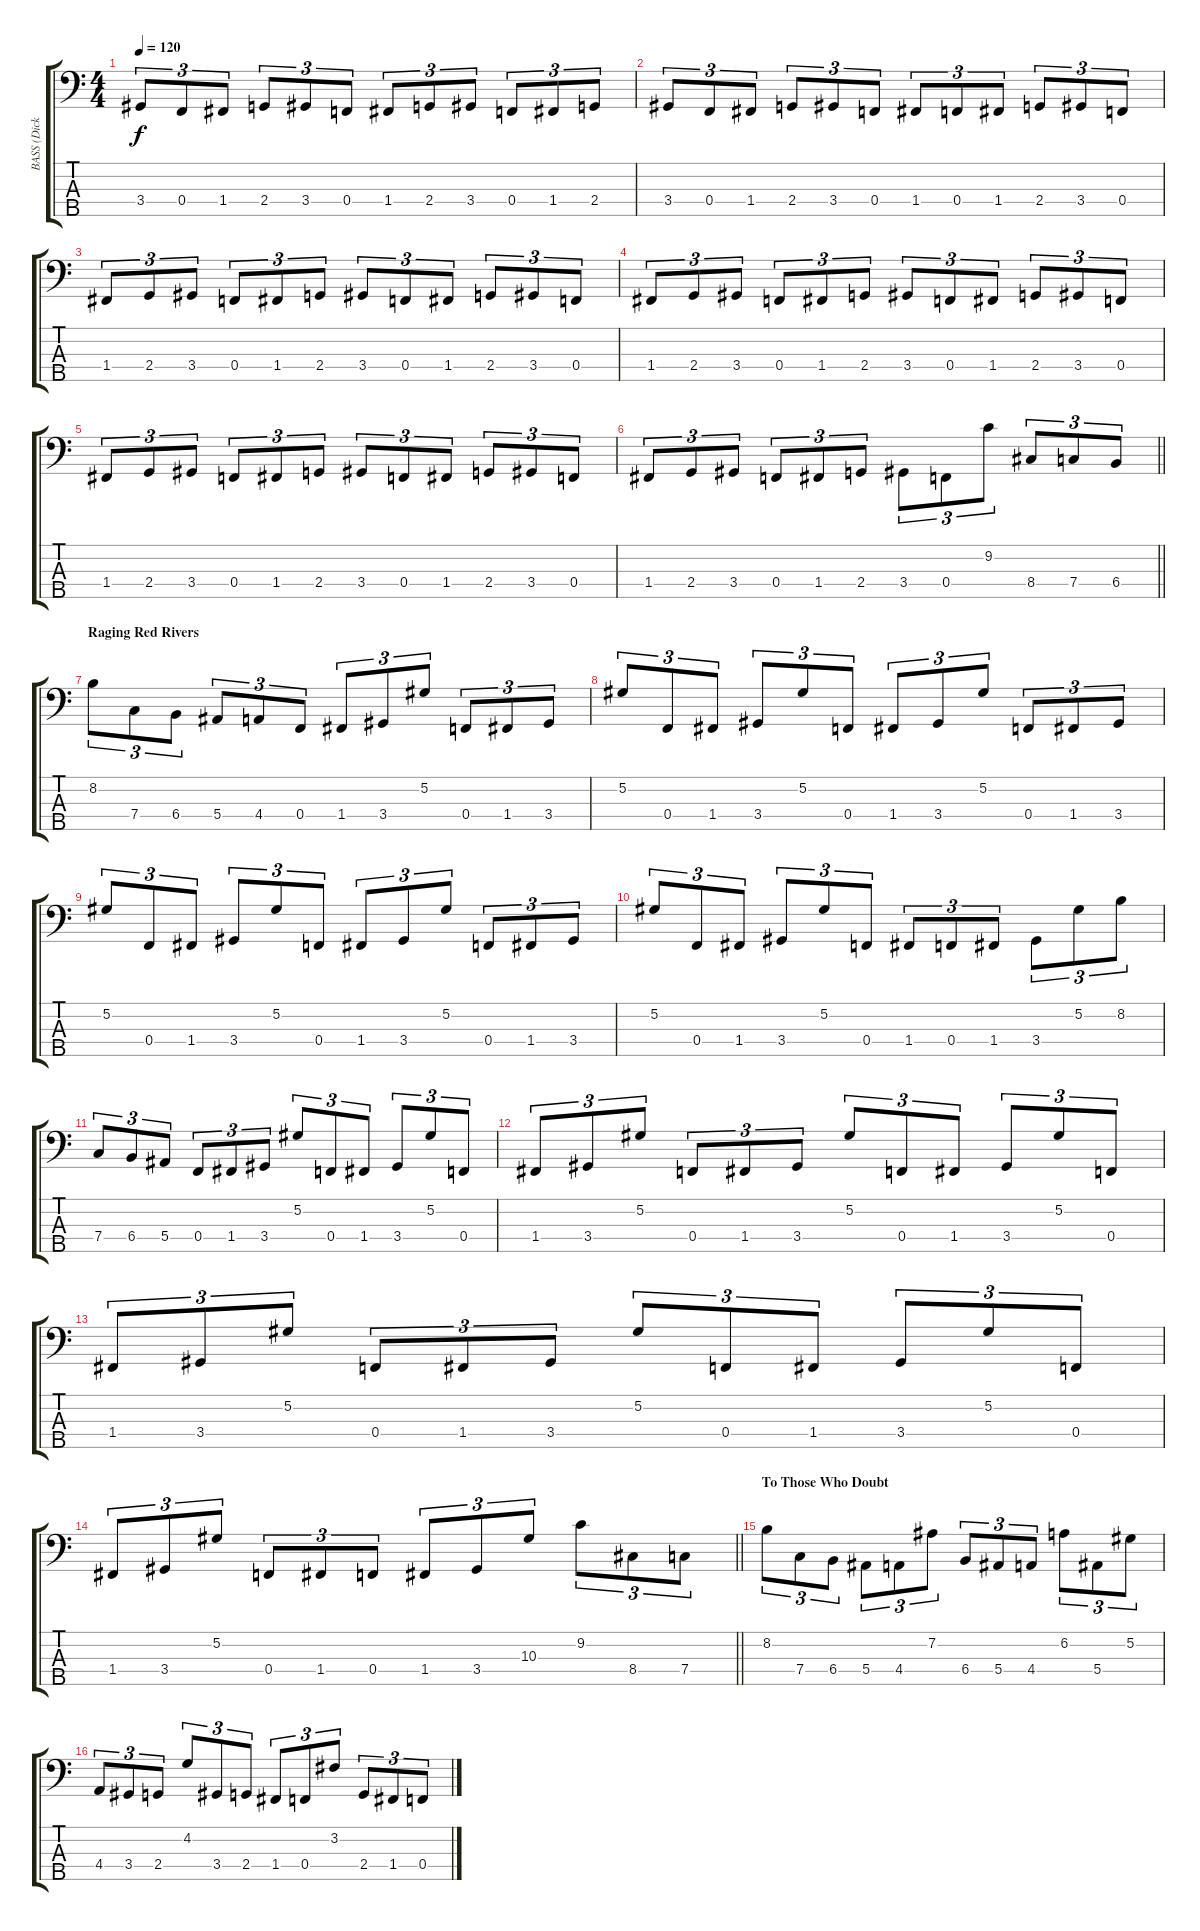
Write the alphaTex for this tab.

\track ("BASS (Dick Lovgren)" "BASS (Dick") {instrument slapbass1}
\staff {score tabs}
\tuning (Ab2 Eb2 Bb1 F1 C1) {hide}
\ts (4 4)
\tempo 120
\clef f4
\ks c
3.4.8{tu (3 2) dy f} 0.4.8{tu (3 2)} 1.4.8{tu (3 2)} 2.4.8{tu (3 2)} 3.4.8{tu (3 2)} 0.4.8{tu (3 2)} 1.4.8{tu (3 2)} 2.4.8{tu (3 2)} 3.4.8{tu (3 2)} 0.4.8{tu (3 2)} 1.4.8{tu (3 2)} 2.4.8{tu (3 2)} |
3.4.8{tu (3 2)} 0.4.8{tu (3 2)} 1.4.8{tu (3 2)} 2.4.8{tu (3 2)} 3.4.8{tu (3 2)} 0.4.8{tu (3 2)} 1.4.8{tu (3 2)} 0.4.8{tu (3 2)} 1.4.8{tu (3 2)} 2.4.8{tu (3 2)} 3.4.8{tu (3 2)} 0.4.8{tu (3 2)} |
1.4.8{tu (3 2)} 2.4.8{tu (3 2)} 3.4.8{tu (3 2)} 0.4.8{tu (3 2)} 1.4.8{tu (3 2)} 2.4.8{tu (3 2)} 3.4.8{tu (3 2)} 0.4.8{tu (3 2)} 1.4.8{tu (3 2)} 2.4.8{tu (3 2)} 3.4.8{tu (3 2)} 0.4.8{tu (3 2)} |
1.4.8{tu (3 2)} 2.4.8{tu (3 2)} 3.4.8{tu (3 2)} 0.4.8{tu (3 2)} 1.4.8{tu (3 2)} 2.4.8{tu (3 2)} 3.4.8{tu (3 2)} 0.4.8{tu (3 2)} 1.4.8{tu (3 2)} 2.4.8{tu (3 2)} 3.4.8{tu (3 2)} 0.4.8{tu (3 2)} |
1.4.8{tu (3 2)} 2.4.8{tu (3 2)} 3.4.8{tu (3 2)} 0.4.8{tu (3 2)} 1.4.8{tu (3 2)} 2.4.8{tu (3 2)} 3.4.8{tu (3 2)} 0.4.8{tu (3 2)} 1.4.8{tu (3 2)} 2.4.8{tu (3 2)} 3.4.8{tu (3 2)} 0.4.8{tu (3 2)} |
\barLineRight lightlight
1.4.8{tu (3 2)} 2.4.8{tu (3 2)} 3.4.8{tu (3 2)} 0.4.8{tu (3 2)} 1.4.8{tu (3 2)} 2.4.8{tu (3 2)} 3.4.8{tu (3 2)} 0.4.8{tu (3 2)} 9.2.8{tu (3 2)} 8.4.8{tu (3 2)} 7.4.8{tu (3 2)} 6.4.8{tu (3 2)} |
\section ("" "Raging Red Rivers")
8.2.8{tu (3 2)} 7.4.8{tu (3 2)} 6.4.8{tu (3 2)} 5.4.8{tu (3 2)} 4.4.8{tu (3 2)} 0.4.8{tu (3 2)} 1.4.8{tu (3 2)} 3.4.8{tu (3 2)} 5.2.8{tu (3 2)} 0.4.8{tu (3 2)} 1.4.8{tu (3 2)} 3.4.8{tu (3 2)} |
5.2.8{tu (3 2)} 0.4.8{tu (3 2)} 1.4.8{tu (3 2)} 3.4.8{tu (3 2)} 5.2.8{tu (3 2)} 0.4.8{tu (3 2)} 1.4.8{tu (3 2)} 3.4.8{tu (3 2)} 5.2.8{tu (3 2)} 0.4.8{tu (3 2)} 1.4.8{tu (3 2)} 3.4.8{tu (3 2)} |
5.2.8{tu (3 2)} 0.4.8{tu (3 2)} 1.4.8{tu (3 2)} 3.4.8{tu (3 2)} 5.2.8{tu (3 2)} 0.4.8{tu (3 2)} 1.4.8{tu (3 2)} 3.4.8{tu (3 2)} 5.2.8{tu (3 2)} 0.4.8{tu (3 2)} 1.4.8{tu (3 2)} 3.4.8{tu (3 2)} |
5.2.8{tu (3 2)} 0.4.8{tu (3 2)} 1.4.8{tu (3 2)} 3.4.8{tu (3 2)} 5.2.8{tu (3 2)} 0.4.8{tu (3 2)} 1.4.8{tu (3 2)} 0.4.8{tu (3 2)} 1.4.8{tu (3 2)} 3.4.8{tu (3 2)} 5.2.8{tu (3 2)} 8.2.8{tu (3 2)} |
7.4.8{tu (3 2)} 6.4.8{tu (3 2)} 5.4.8{tu (3 2)} 0.4.8{tu (3 2)} 1.4.8{tu (3 2)} 3.4.8{tu (3 2)} 5.2.8{tu (3 2)} 0.4.8{tu (3 2)} 1.4.8{tu (3 2)} 3.4.8{tu (3 2)} 5.2.8{tu (3 2)} 0.4.8{tu (3 2)} |
1.4.8{tu (3 2)} 3.4.8{tu (3 2)} 5.2.8{tu (3 2)} 0.4.8{tu (3 2)} 1.4.8{tu (3 2)} 3.4.8{tu (3 2)} 5.2.8{tu (3 2)} 0.4.8{tu (3 2)} 1.4.8{tu (3 2)} 3.4.8{tu (3 2)} 5.2.8{tu (3 2)} 0.4.8{tu (3 2)} |
1.4.8{tu (3 2)} 3.4.8{tu (3 2)} 5.2.8{tu (3 2)} 0.4.8{tu (3 2)} 1.4.8{tu (3 2)} 3.4.8{tu (3 2)} 5.2.8{tu (3 2)} 0.4.8{tu (3 2)} 1.4.8{tu (3 2)} 3.4.8{tu (3 2)} 5.2.8{tu (3 2)} 0.4.8{tu (3 2)} |
\barLineRight lightlight
1.4.8{tu (3 2)} 3.4.8{tu (3 2)} 5.2.8{tu (3 2)} 0.4.8{tu (3 2)} 1.4.8{tu (3 2)} 0.4.8{tu (3 2)} 1.4.8{tu (3 2)} 3.4.8{tu (3 2)} 10.3.8{tu (3 2)} 9.2.8{tu (3 2)} 8.4.8{tu (3 2)} 7.4.8{tu (3 2)} |
\section ("" "To Those Who Doubt")
8.2.8{tu (3 2)} 7.4.8{tu (3 2)} 6.4.8{tu (3 2)} 5.4.8{tu (3 2)} 4.4.8{tu (3 2)} 7.2.8{tu (3 2)} 6.4.8{tu (3 2)} 5.4.8{tu (3 2)} 4.4.8{tu (3 2)} 6.2.8{tu (3 2)} 5.4.8{tu (3 2)} 5.2.8{tu (3 2)} |
4.4.8{tu (3 2)} 3.4.8{tu (3 2)} 2.4.8{tu (3 2)} 4.2.8{tu (3 2)} 3.4.8{tu (3 2)} 2.4.8{tu (3 2)} 1.4.8{tu (3 2)} 0.4.8{tu (3 2)} 3.2.8{tu (3 2)} 2.4.8{tu (3 2)} 1.4.8{tu (3 2)} 0.4.8{tu (3 2)}
